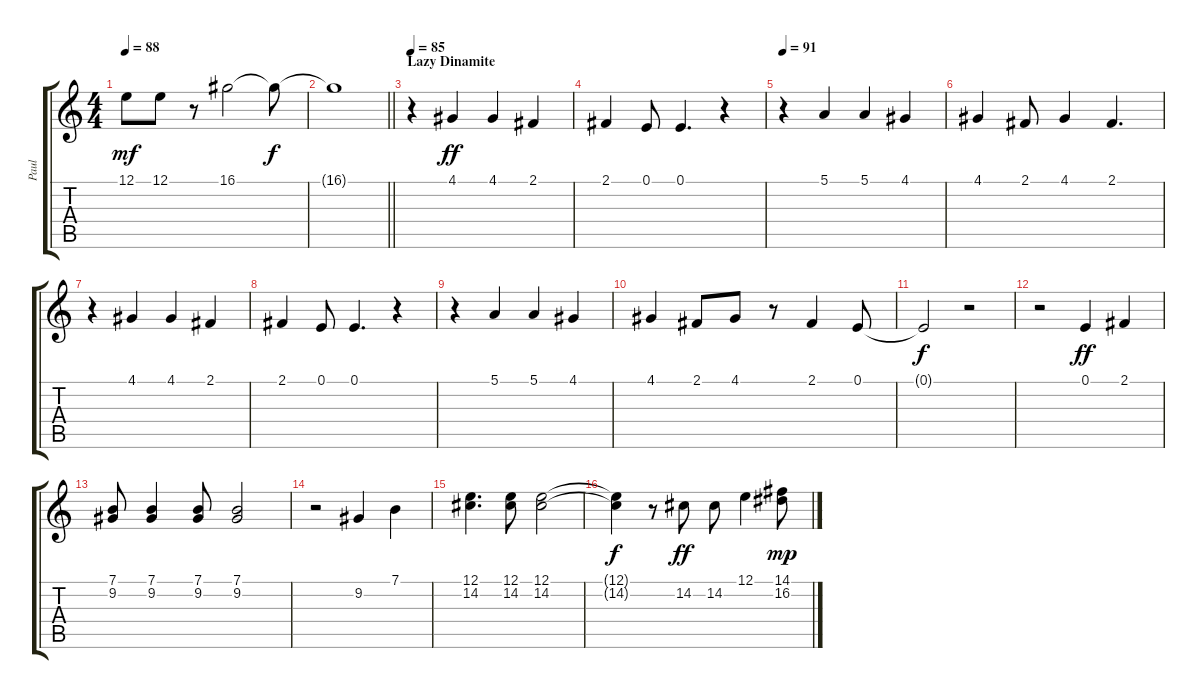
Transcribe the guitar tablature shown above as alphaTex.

\track ("Paul" "Paul") {instrument baritonesax}
\staff {score tabs}
\tuning (E4 B3 G3 D3 A2 E2) {hide}
\ts (4 4)
\tempo 88
\clef g2
\ks c
12.1.8{dy mf} 12.1.8 r.8 16.1.2 16.1{t}.8{dy f} |
\barLineRight lightlight
16.1{t}.1 |
\section ("" "Lazy Dinamite")
\tempo 85
r.4 4.1.4{dy ff} 4.1.4 2.1.4 |
2.1.4 0.1.8 0.1.4{d} r.4 |
\tempo 91
r.4 5.1.4 5.1.4 4.1.4 |
4.1.4 2.1.8 4.1.4 2.1.4{d} |
r.4 4.1.4 4.1.4 2.1.4 |
2.1.4 0.1.8 0.1.4{d} r.4 |
r.4 5.1.4 5.1.4 4.1.4 |
4.1.4 2.1.8 4.1.8 r.8 2.1.4 0.1.8 |
0.1{t}.2{dy f} r.2 |
r.2 0.1.4{dy ff} 2.1.4 |
(7.1 9.2).8 (7.1 9.2).4 (7.1 9.2).8 (7.1 9.2).2 |
r.2 9.2.4 7.1.4 |
(12.1 14.2).4{d} (12.1 14.2).8 (12.1 14.2).2 |
(12.1{t} 14.2{t}).4{dy f} r.8 14.2.8{dy ff} 14.2.8 12.1.4 (14.1 16.2).8{dy mp}
